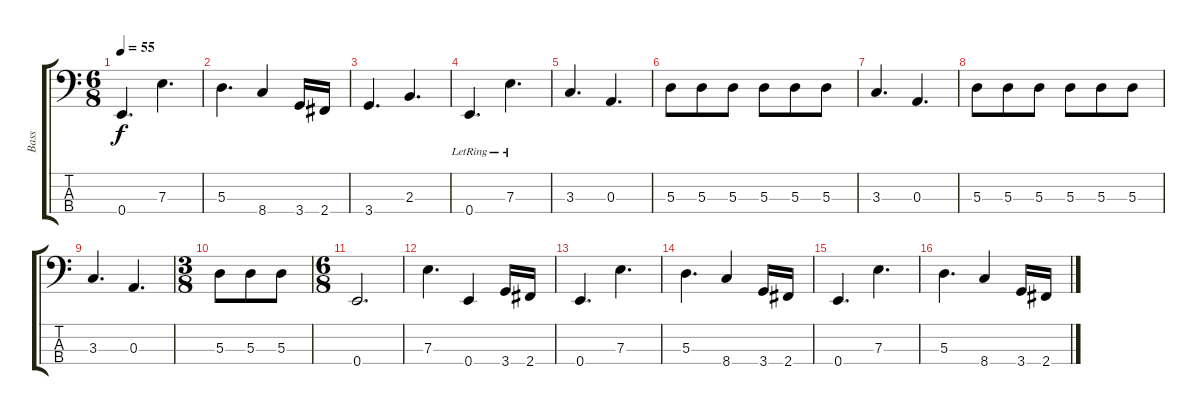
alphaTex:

\track ("Bass" "Bass") {instrument electricbasspick}
\staff {score tabs}
\tuning (G2 D2 A1 E1) {hide}
\ts (6 8)
\tempo 55
\clef f4
\ks c
0.4.4{d dy f} 7.3.4{d} |
5.3.4{d} 8.4.4 3.4.16 2.4.16 |
3.4.4{d} 2.3.4{d} |
0.4{lr}.4{d} 7.3{lr}.4{d} |
3.3.4{d} 0.3.4{d} |
5.3.8 5.3.8 5.3.8 5.3.8 5.3.8 5.3.8 |
3.3.4{d} 0.3.4{d} |
5.3.8 5.3.8 5.3.8 5.3.8 5.3.8 5.3.8 |
3.3.4{d} 0.3.4{d} |
\ts (3 8)
5.3.8 5.3.8 5.3.8 |
\ts (6 8)
0.4.2{d} |
7.3.4{d} 0.4.4 3.4.16 2.4.16 |
0.4.4{d} 7.3.4{d} |
5.3.4{d} 8.4.4 3.4.16 2.4.16 |
0.4.4{d} 7.3.4{d} |
5.3.4{d} 8.4.4 3.4.16 2.4.16
